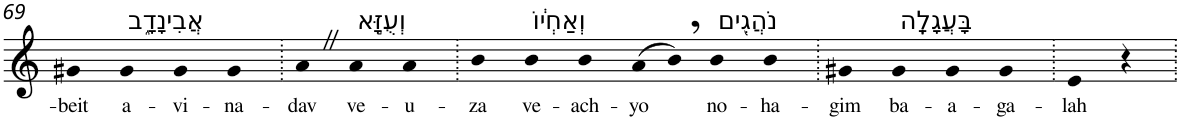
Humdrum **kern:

**kern	**text
*part1	*part1
*staff1	*staff1
*I"Piano	*
*I'Pno	*
!!LO:PB:g=z
*clefG2	*
*k[]	*
=69	=69
!	!LO:LY:b
4g#X	-beit
!LO:TX:a:t=אֲבִינָדָ֑ב	!
!	!LO:LY:b
4g#	a-
!	!LO:LY:b
4g#	-vi-
!	!LO:LY:b
4g#	-na-
=70.	=70.
!	!LO:LY:b
4aZ	-dav
!LO:TX:a:t=וְעֻזָּ֣א	!
!	!LO:LY:b
4a	ve-
!	!LO:LY:b
4a	-u-
=71.	=71.
!	!LO:LY:b
4b	-za
!LO:TX:a:t=וְאַחְי֔וֹ	!
!	!LO:LY:b
4b	ve-
!	!LO:LY:b
4b	-ach-
!	!LO:LY:b
(>8a	-yo
8b,)	.
!LO:TX:a:t=נֹהֲגִ֖ים	!
!	!LO:LY:b
4b	no-
!	!LO:LY:b
4b	-ha-
=72.	=72.
!	!LO:LY:b
4g#X	-gim
!LO:TX:a:t=בָּעֲגָלָֽה	!
!	!LO:LY:b
4g#	ba-
!	!LO:LY:b
4g#	-a-
!	!LO:LY:b
4g#	-ga-
=73.	=73.
!	!LO:LY:b
4e	-lah
4r	.
=.	=.
*-	*-
